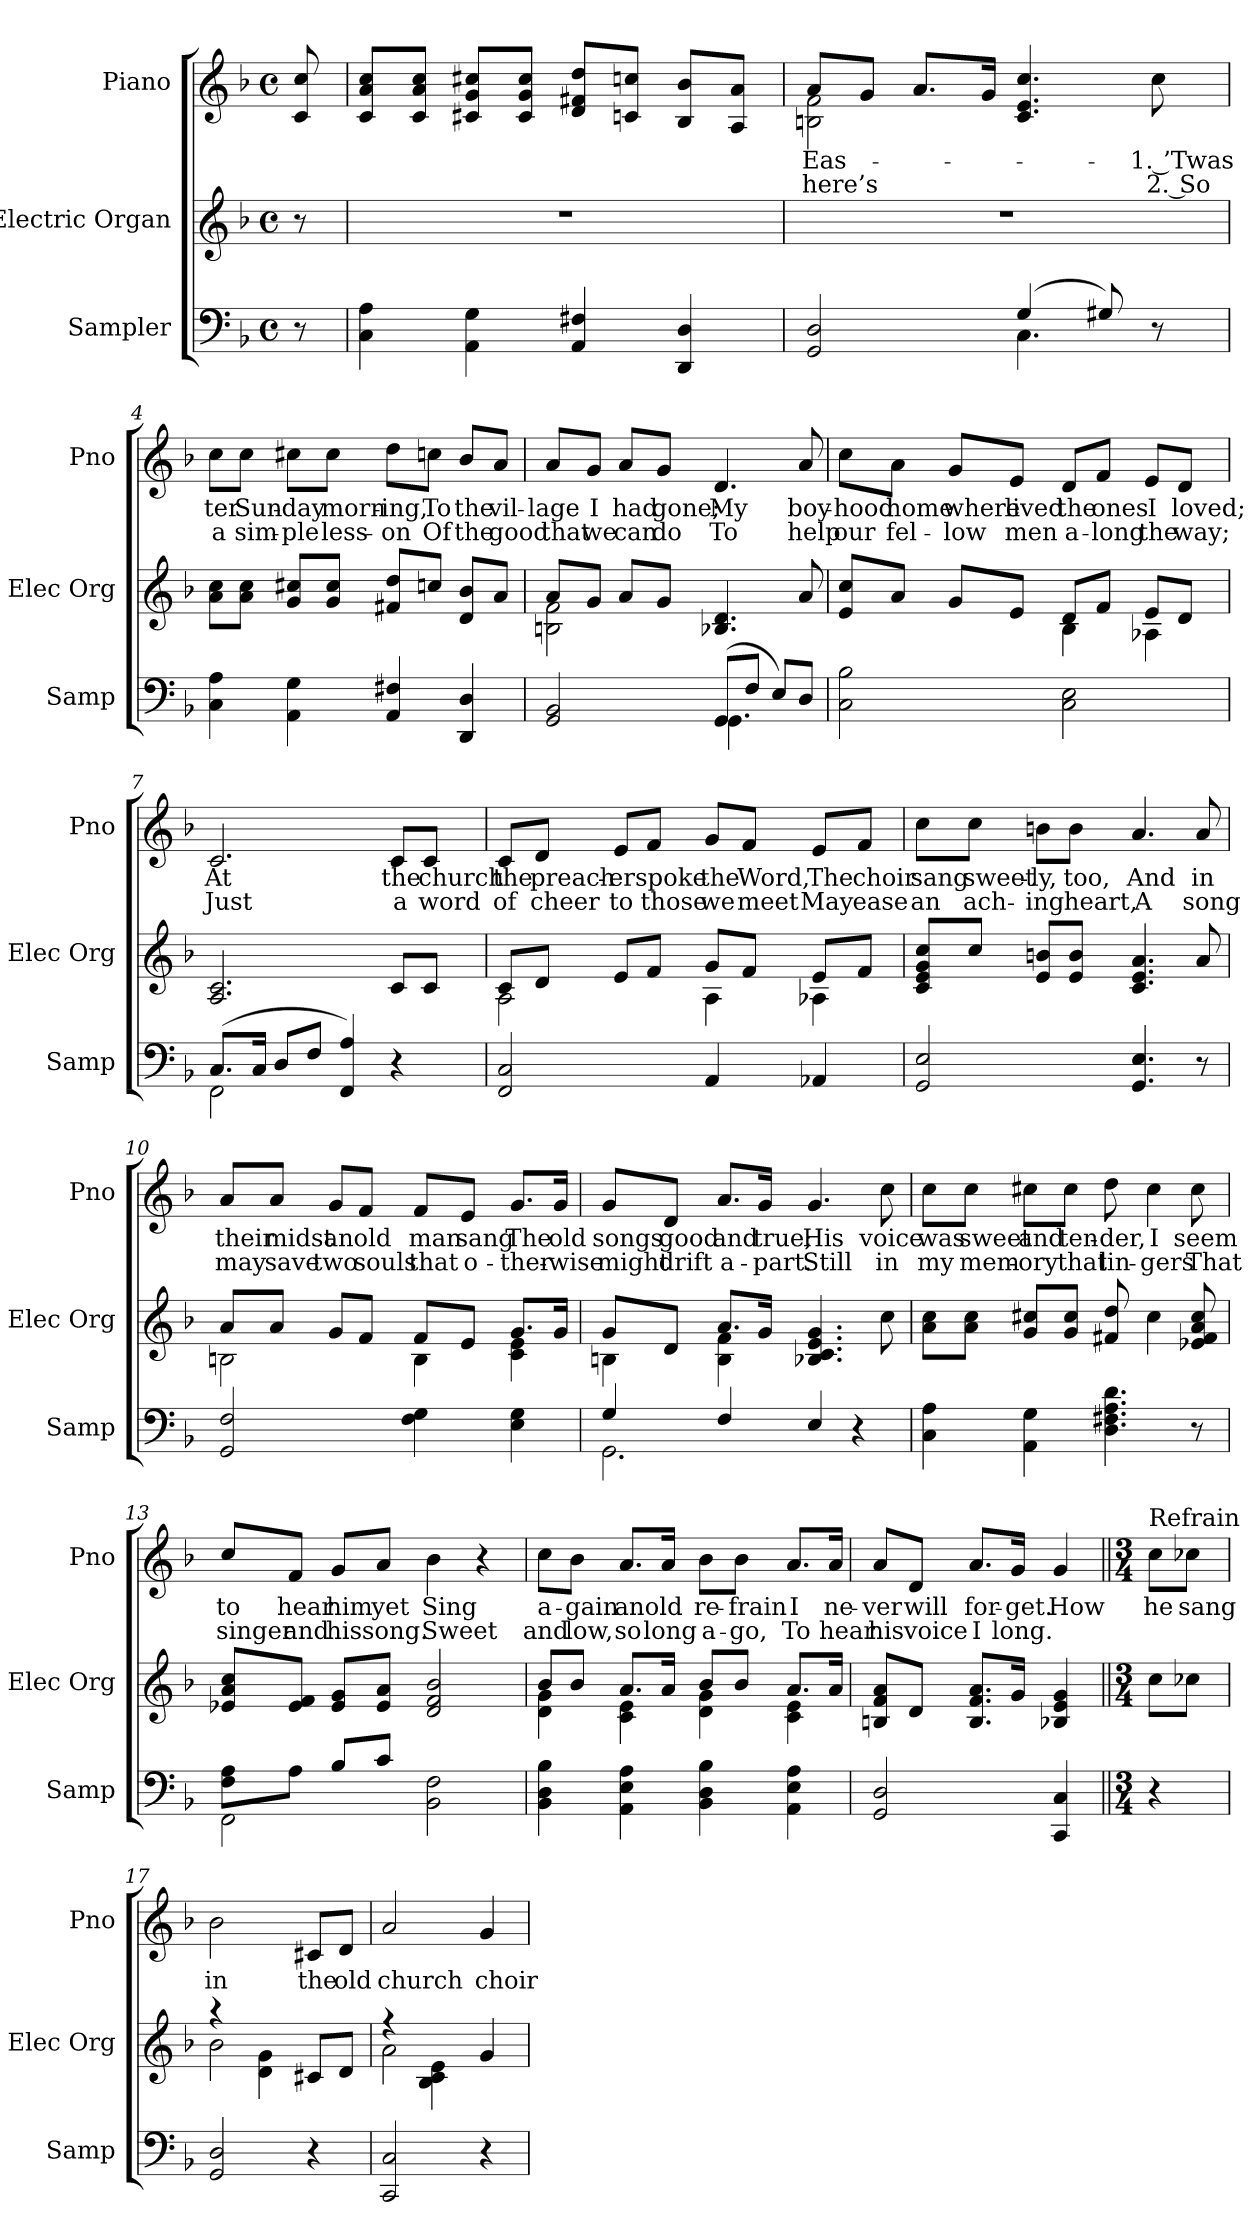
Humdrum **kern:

**kern	**kern	**kern	**text	**text
*part3	*part2	*part1	*part1	*part1
*staff3	*staff2	*staff1	*staff1	*staff1
*I"Sampler	*I"Electric Organ	*I"Piano	*	*
*I'Samp	*I'Elec Org	*I'Pno	*	*
*clefF4	*clefG2	*clefG2	*	*
*k[b-]	*k[b-]	*k[b-]	*	*
*F:	*F:	*F:	*	*
*M4/4	*M4/4	*M4/4	*	*
*met(c)	*met(c)	*met(c)	*	*
=1	=1	=1	=1	=1
8r	8r	8c 8cc	.	.
=2	=2	=2	=2	=2
4C 4A	1r	8c/ 8a/ 8cc/L	.	.
.	.	8c/ 8a/ 8cc/J	.	.
4AA 4G	.	8c#X/ 8g/ 8cc#X/L	.	.
.	.	8c#/ 8g/ 8cc#/J	.	.
4AA 4F#X	.	8d/ 8f#X/ 8dd/L	.	.
.	.	8cn/ 8ccn/J	.	.
4DD 4D	.	8B-/ 8b-/L	.	.
.	.	8A/ 8a/J	.	.
=3	=3	=3	=3	=3
*^	*	*^	*	*
2GG 2D	2ryy	1r	8a/L	2Bn 2f	Eas-	here’s
.	.	.	8g/J	.	.	.
.	.	.	8.a/L	.	.	.
.	.	.	16g/Jk	.	.	.
(4G/	4.C	.	4.c 4.e 4.cc	2ryy	.	.
8G#X/)	.	.	.	.	.	.
8r	8ryy	.	8cc	.	1. ’Twas	2. So
*v	*v	*	*v	*v	*	*
=4	=4	=4	=4	=4
4C 4A	8a\ 8cc\L	8cc\L	-ter	a
.	8a\ 8cc\J	8cc\J	Sun-	sim-
4AA 4G	8g/ 8cc#X/L	8cc#X\L	-day	-ple
.	8g/ 8cc#/J	8cc#\J	morn-	less-
4AA 4F#X	8f#X/ 8dd/L	8dd\L	-ing,	-on
.	8ccn/J	8ccn\J	To	Of
4DD 4D	8d/ 8b-/L	8b-/L	the	the
.	8a/J	8a/J	vil-	good
=5	=5	=5	=5	=5
*^	*^	*	*	*
2GG 2BB-	2ryy	8a/L	2Bn 2f	8a/L	-lage	that
.	.	8g/J	.	8g/J	I	we
.	.	8a/L	.	8a/L	had	can
.	.	8g/J	.	8g/J	gone;	do
(8GG/L	4.GG	4.B- 4.d	2ryy	4.d	My	To
8F/J	.	.	.	.	.	.
8E/L)	.	.	.	.	.	.
8D/J	8ryy	8a	.	8a	boy-	help
*v	*v	*	*	*	*	*
=6	=6	=6	=6	=6	=6
2C 2B-	8e/ 8cc/L	2ryy	8cc\L	-hood	our
.	8a/J	.	8a\J	home	fel-
.	8g/L	.	8g/L	where	-low
.	8e/J	.	8e/J	lived	men
2C 2E	8d/L	4B-	8d/L	the	a-
.	8f/J	.	8f/J	ones	-long
.	8e/L	4A-X	8e/L	I	the
.	8d/J	.	8d/J	loved;	way;
*	*v	*v	*	*	*
=7	=7	=7	=7	=7
*^	*	*	*	*
(8.C/L	2FF	2.A 2.c	2.c	At	Just
16C/Jk	.	.	.	.	.
8D/L	.	.	.	.	.
8F/J	.	.	.	.	.
4FF 4A)	2ryy	.	.	.	.
4r	.	8c/L	8c/L	the	a
.	.	8c/J	8c/J	church	word
*v	*v	*	*	*	*
=8	=8	=8	=8	=8
*	*^	*	*	*
2FF 2C	8c/L	2A	8c/L	the	of
.	8d/J	.	8d/J	preach-	cheer
.	8e/L	.	8e/L	-er	to
.	8f/J	.	8f/J	spoke	those
4AA	8g/L	4A	8g/L	the	we
.	8f/J	.	8f/J	Word,	meet
4AA-X	8e/L	4A-X	8e/L	The	May
.	8f/J	.	8f/J	choir	ease
*	*v	*v	*	*	*
=9	=9	=9	=9	=9
2GG 2E	8c/ 8e/ 8g/ 8cc/L	8cc\L	sang	an
.	8cc/J	8cc\J	sweet-	ach-
.	8e/ 8bn/L	8bn\L	-ly,	-ing
.	8e/ 8b/J	8b\J	too,	heart,
4.GG 4.E	4.c 4.e 4.a	4.a	And	A
8r	8a	8a	in	song
=10	=10	=10	=10	=10
*	*^	*	*	*
2GG 2F	8a/L	2Bn	8a/L	their	may
.	8a/J	.	8a/J	midst	save
.	8g/L	.	8g/L	an	two
.	8f/J	.	8f/J	old	souls
4F 4G	8f/L	4B	8f/L	man	that
.	8e/J	.	8e/J	sang	o-
4E 4G	8.g/L	4c 4e	8.g/L	The	-ther-
.	16g/Jk	.	16g/Jk	old	-wise
=11	=11	=11	=11	=11	=11
*^	*	*	*	*	*
4G/	2.GG	8g/L	4Bn	8g/L	songs	might
.	.	8d/J	.	8d/J	good	drift
4F/	.	8.a/L	4B 4f	8.a/L	and	a-
.	.	16g/Jk	.	16g/Jk	true;	-part.
4E/	.	4.B-X 4.c 4.e 4.g	2ryy	4.g	His	Still
4r	4ryy	.	.	.	.	.
.	.	8cc	.	8cc	voice	in
*v	*v	*	*	*	*	*
*	*v	*v	*	*	*
=12	=12	=12	=12	=12
4C 4A	8a\ 8cc\L	8cc\L	was	my
.	8a\ 8cc\J	8cc\J	sweet	mem-
4AA 4G	8g/ 8cc#X/L	8cc#X\L	and	-ory
.	8g/ 8cc#/J	8cc#\J	ten-	that
4.D 4.F#X 4.A 4.d	8f#X 8dd	8dd	-der,	lin-
.	4cc#	4cc#	I	-gers
8r	8e-X 8f# 8a 8cc#	8cc#	seem	That
=13	=13	=13	=13	=13
*^	*	*	*	*
8F\ 8A\L	2FF	8e-X/ 8a/ 8cc/L	8cc/L	to	singer
8A\J	.	8e-/ 8f/J	8f/J	hear	and
8B-/L	.	8e-/ 8g/L	8g/L	him	his
8c/J	.	8e-/ 8a/J	8a/J	yet	song.
2BB- 2F	2ryy	2d 2f 2b-	4b-	Sing	Sweet
.	.	.	4r	.	.
*v	*v	*	*	*	*
=14	=14	=14	=14	=14
*	*^	*	*	*
4BB- 4D 4B-	8b-/L	4d 4g	8cc\L	a-	and
.	8b-/J	.	8b-\J	-gain	low,
4AA 4E 4A	8.a/L	4c 4e	8.a/L	an	so
.	16a/Jk	.	16a/Jk	old	long
4BB- 4D 4B-	8b-/L	4d 4g	8b-\L	re-	a-
.	8b-/J	.	8b-\J	-frain	-go,
4AA 4E 4A	8.a/L	4c 4e	8.a/L	I	To
.	16a/Jk	.	16a/Jk	ne-	hear
*	*v	*v	*	*	*
=15	=15	=15	=15	=15
2GG 2D	8Bn/ 8f/ 8a/L	8a/L	-ver	his
.	8d/J	8d/J	will	voice
.	8.B/ 8.f/ 8.a/L	8.a/L	for-	I
.	16g/Jk	16g/Jk	-get.	long.
4CC 4C	4B-X 4e 4g	4g	How	.
=16||	=16||	=16||	=16||	=16||
*M3/4	*M3/4	*M3/4	*	*
!	!	!LO:TX:t=Refrain	!	!
4r	8cc\L	8cc\L	he	.
.	8cc-X\J	8cc-X\J	sang	.
=17	=17	=17	=17	=17
*	*^	*	*	*
2GG 2D	4r	2b-	2b-	in	.
.	4d\ 4g\	.	.	.	.
4r	8c#X/L	4ryy	8c#X/L	the	.
.	8d/J	.	8d/J	old	.
=18	=18	=18	=18	=18	=18
2CC 2C	4r	2a	2a	church	.
.	4B-\ 4c\ 4e\	.	.	.	.
4r	4g	4ryy	4g	choir	.
*	*v	*v	*	*	*
=	=	=	=	=
*-	*-	*-	*-	*-
